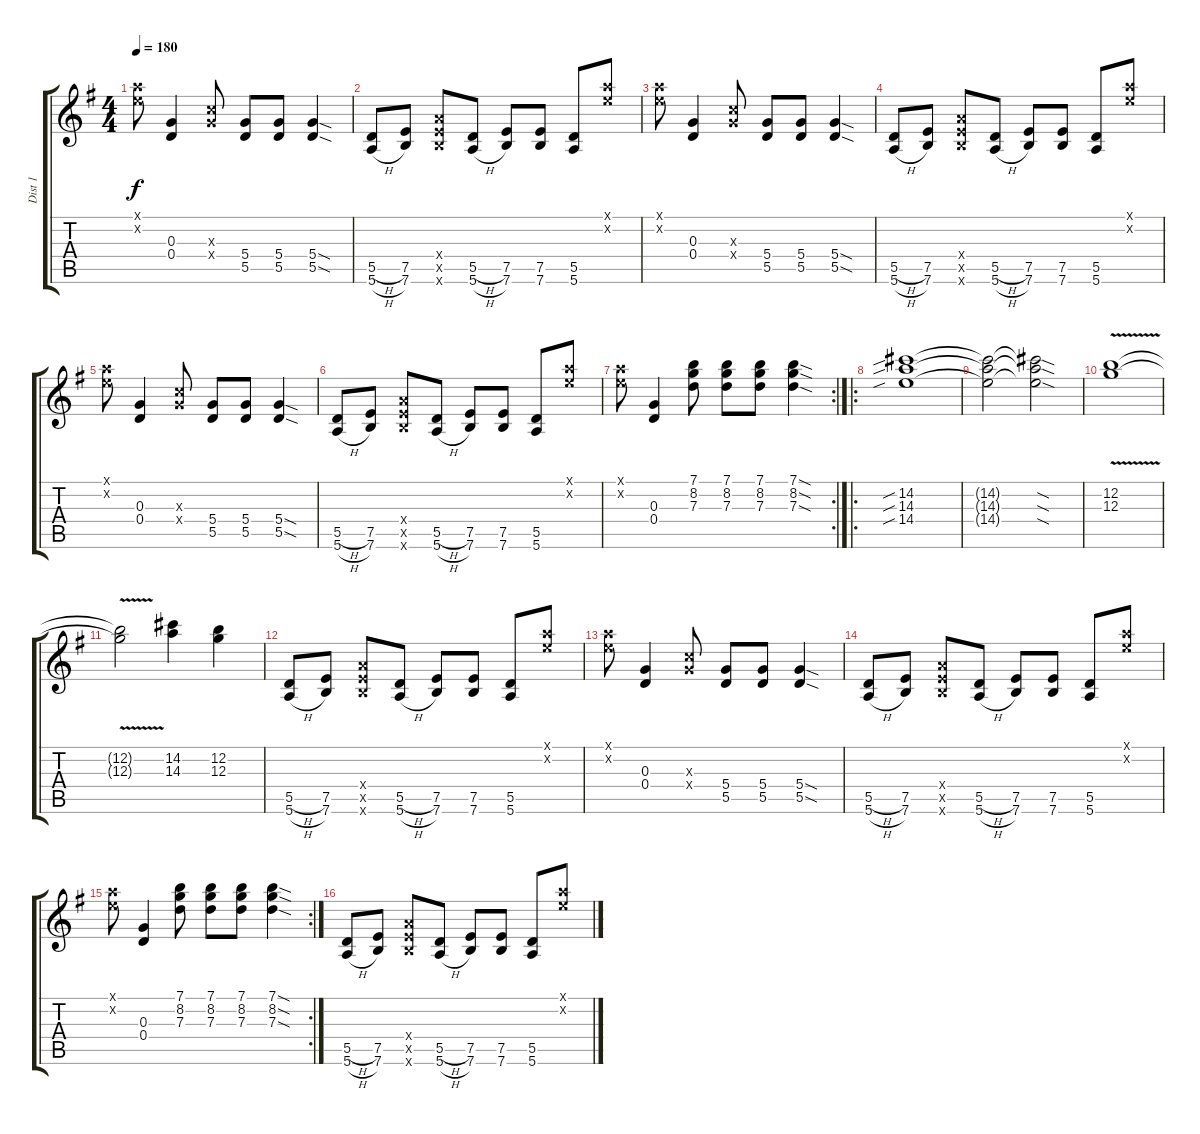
\track ("Dist 1" "Dist 1") {instrument overdrivenguitar}
\staff {score tabs}
\tuning (E4 B3 G3 D3 A2 E2) {hide}
\ts (4 4)
\tempo 180
\clef g2
\ks g
(5.1{x} 5.2{x}).8{dy f} (0.3 0.4).4 (5.3{x} 5.4{x}).8 (5.4 5.5).8 (5.4 5.5).8 (5.4{sod} 5.5{sod}).4 |
(5.5{h} 5.6{h}).8 (7.5 7.6).8 (7.4{x} 7.5{x} 7.6{x}).8 (5.5{h} 5.6{h}).8 (7.5 7.6).8 (7.5 7.6).8 (5.5 5.6).8 (5.1{x} 5.2{x}).8 |
(5.1{x} 5.2{x}).8 (0.3 0.4).4 (5.3{x} 5.4{x}).8 (5.4 5.5).8 (5.4 5.5).8 (5.4{sod} 5.5{sod}).4 |
(5.5{h} 5.6{h}).8 (7.5 7.6).8 (7.4{x} 7.5{x} 7.6{x}).8 (5.5{h} 5.6{h}).8 (7.5 7.6).8 (7.5 7.6).8 (5.5 5.6).8 (5.1{x} 5.2{x}).8 |
(5.1{x} 5.2{x}).8 (0.3 0.4).4 (5.3{x} 5.4{x}).8 (5.4 5.5).8 (5.4 5.5).8 (5.4{sod} 5.5{sod}).4 |
(5.5{h} 5.6{h}).8 (7.5 7.6).8 (7.4{x} 7.5{x} 7.6{x}).8 (5.5{h} 5.6{h}).8 (7.5 7.6).8 (7.5 7.6).8 (5.5 5.6).8 (5.1{x} 5.2{x}).8 |
\rc 2
(5.1{x} 5.2{x}).8 (0.3 0.4).4 (7.1 8.2 7.3).8 (7.1 8.2 7.3).8 (7.1 8.2 7.3).8 (7.1{sod} 8.2{sod} 7.3{sod}).4 |
\ro
(14.2{sib} 14.3{sib} 14.4{sib}).1 |
(14.2{t} 14.3{t} 14.4{t}).2 (14.2{sod t} 14.3{sod t} 14.4{sod t}).2 |
(12.2{v} 12.3{v}).1 |
(12.2{v t} 12.3{v t}).2 (14.2 14.3).4 (12.2 12.3).4 |
(5.5{h} 5.6{h}).8 (7.5 7.6).8 (7.4{x} 7.5{x} 7.6{x}).8 (5.5{h} 5.6{h}).8 (7.5 7.6).8 (7.5 7.6).8 (5.5 5.6).8 (5.1{x} 5.2{x}).8 |
(5.1{x} 5.2{x}).8 (0.3 0.4).4 (5.3{x} 5.4{x}).8 (5.4 5.5).8 (5.4 5.5).8 (5.4{sod} 5.5{sod}).4 |
(5.5{h} 5.6{h}).8 (7.5 7.6).8 (7.4{x} 7.5{x} 7.6{x}).8 (5.5{h} 5.6{h}).8 (7.5 7.6).8 (7.5 7.6).8 (5.5 5.6).8 (5.1{x} 5.2{x}).8 |
\rc 2
(5.1{x} 5.2{x}).8 (0.3 0.4).4 (7.1 8.2 7.3).8 (7.1 8.2 7.3).8 (7.1 8.2 7.3).8 (7.1{sod} 8.2{sod} 7.3{sod}).4 |
(5.5{h} 5.6{h}).8 (7.5 7.6).8 (7.4{x} 7.5{x} 7.6{x}).8 (5.5{h} 5.6{h}).8 (7.5 7.6).8 (7.5 7.6).8 (5.5 5.6).8 (5.1{x} 5.2{x}).8
